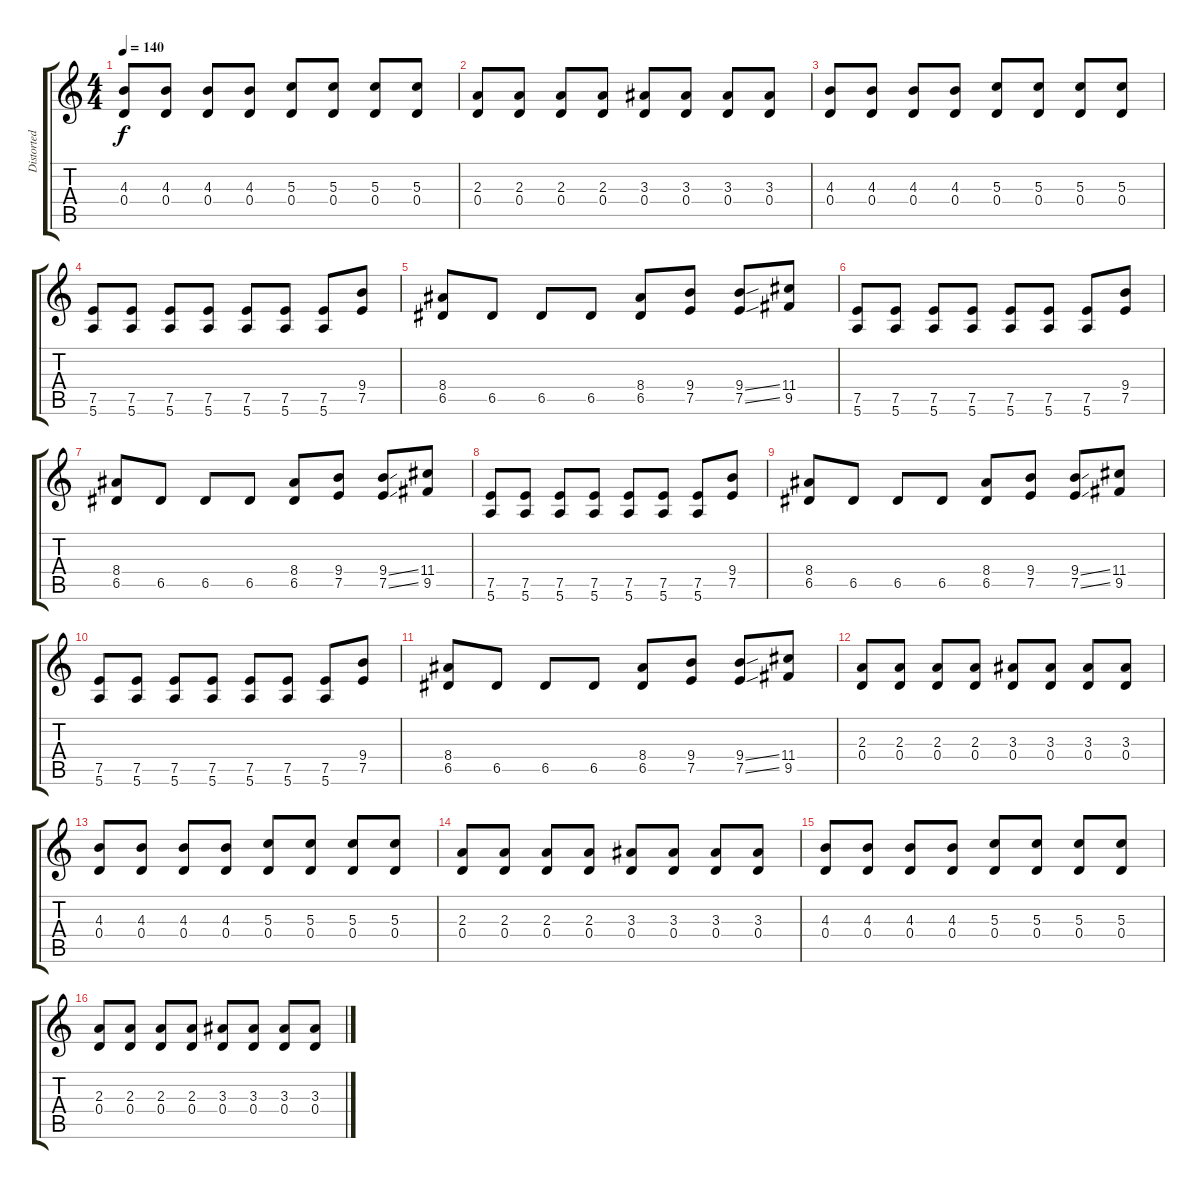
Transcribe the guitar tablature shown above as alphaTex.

\track ("Distorted Guitar 1" "Distorted ") {instrument distortionguitar}
\staff {score tabs}
\tuning (E4 B3 G3 D3 A2 E2) {hide}
\ts (4 4)
\tempo 140
\clef g2
\ks c
(4.3 0.4).8{dy f} (4.3 0.4).8 (4.3 0.4).8 (4.3 0.4).8 (5.3 0.4).8 (5.3 0.4).8 (5.3 0.4).8 (5.3 0.4).8 |
(2.3 0.4).8 (2.3 0.4).8 (2.3 0.4).8 (2.3 0.4).8 (3.3 0.4).8 (3.3 0.4).8 (3.3 0.4).8 (3.3 0.4).8 |
(4.3 0.4).8 (4.3 0.4).8 (4.3 0.4).8 (4.3 0.4).8 (5.3 0.4).8 (5.3 0.4).8 (5.3 0.4).8 (5.3 0.4).8 |
(7.5 5.6).8 (7.5 5.6).8 (7.5 5.6).8 (7.5 5.6).8 (7.5 5.6).8 (7.5 5.6).8 (7.5 5.6).8 (9.4 7.5).8 |
(8.4 6.5).8 6.5.8 6.5.8 6.5.8 (8.4 6.5).8 (9.4 7.5).8 (9.4{ss} 7.5{ss}).8 (11.4 9.5).8 |
(7.5 5.6).8 (7.5 5.6).8 (7.5 5.6).8 (7.5 5.6).8 (7.5 5.6).8 (7.5 5.6).8 (7.5 5.6).8 (9.4 7.5).8 |
(8.4 6.5).8 6.5.8 6.5.8 6.5.8 (8.4 6.5).8 (9.4 7.5).8 (9.4{ss} 7.5{ss}).8 (11.4 9.5).8 |
(7.5 5.6).8 (7.5 5.6).8 (7.5 5.6).8 (7.5 5.6).8 (7.5 5.6).8 (7.5 5.6).8 (7.5 5.6).8 (9.4 7.5).8 |
(8.4 6.5).8 6.5.8 6.5.8 6.5.8 (8.4 6.5).8 (9.4 7.5).8 (9.4{ss} 7.5{ss}).8 (11.4 9.5).8 |
(7.5 5.6).8 (7.5 5.6).8 (7.5 5.6).8 (7.5 5.6).8 (7.5 5.6).8 (7.5 5.6).8 (7.5 5.6).8 (9.4 7.5).8 |
(8.4 6.5).8 6.5.8 6.5.8 6.5.8 (8.4 6.5).8 (9.4 7.5).8 (9.4{ss} 7.5{ss}).8 (11.4 9.5).8 |
(2.3 0.4).8 (2.3 0.4).8 (2.3 0.4).8 (2.3 0.4).8 (3.3 0.4).8 (3.3 0.4).8 (3.3 0.4).8 (3.3 0.4).8 |
(4.3 0.4).8 (4.3 0.4).8 (4.3 0.4).8 (4.3 0.4).8 (5.3 0.4).8 (5.3 0.4).8 (5.3 0.4).8 (5.3 0.4).8 |
(2.3 0.4).8 (2.3 0.4).8 (2.3 0.4).8 (2.3 0.4).8 (3.3 0.4).8 (3.3 0.4).8 (3.3 0.4).8 (3.3 0.4).8 |
(4.3 0.4).8 (4.3 0.4).8 (4.3 0.4).8 (4.3 0.4).8 (5.3 0.4).8 (5.3 0.4).8 (5.3 0.4).8 (5.3 0.4).8 |
(2.3 0.4).8 (2.3 0.4).8 (2.3 0.4).8 (2.3 0.4).8 (3.3 0.4).8 (3.3 0.4).8 (3.3 0.4).8 (3.3 0.4).8
